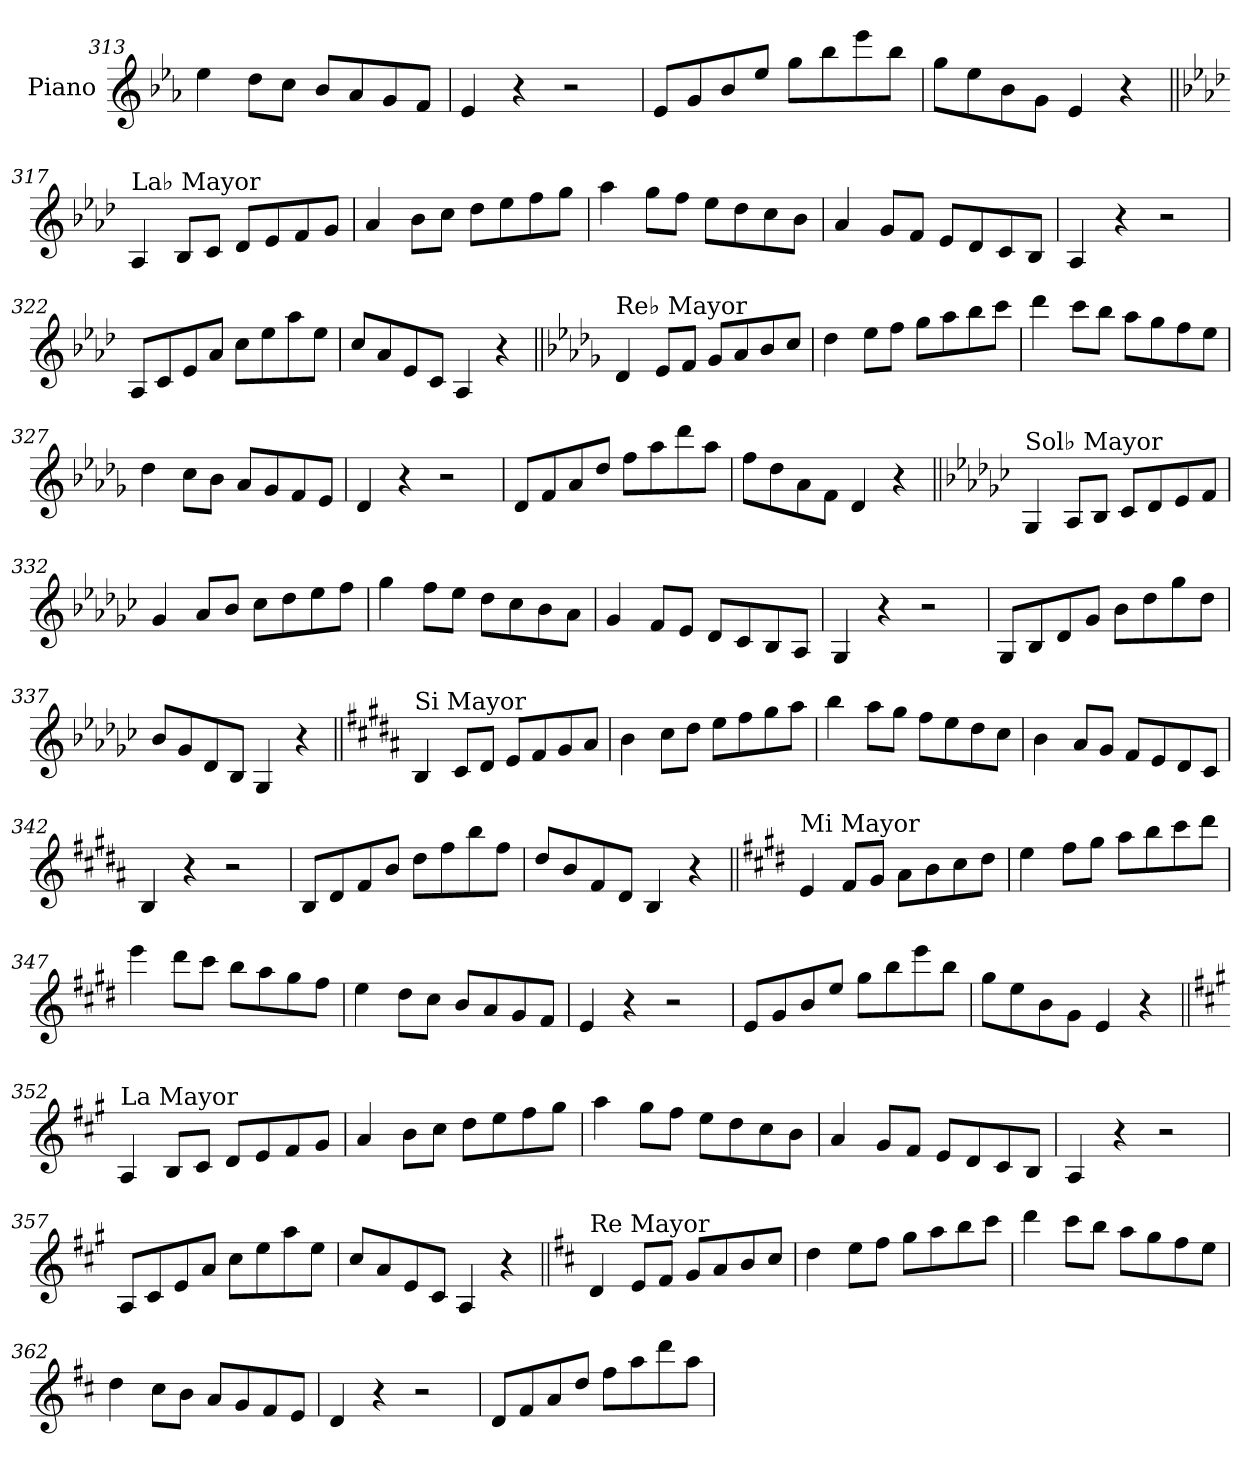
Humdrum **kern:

**kern
*part1
*staff1
*I"Piano
*I'Pno.
*clefG2
*k[b-e-a-]
=313
4ee-\
8dd\L
8cc\J
8b-/L
8a-/
8g/
8f/J
=314
4e-/
4r
2r
=315
8e-/L
8g/
8b-/
8ee-/J
8gg\L
8bb-\
8eee-\
8bb-\J
=316
8gg\L
8ee-\
8b-\
8g\J
4e-/
4r
!!LO:LB:g=z
=317||
*k[b-e-a-d-]
!LO:TX:a:t=La♭ Mayor
4A-/
8B-/L
8c/J
8d-/L
8e-/
8f/
8g/J
=318
4a-/
8b-\L
8cc\J
8dd-\L
8ee-\
8ff\
8gg\J
=319
4aa-\
8gg\L
8ff\J
8ee-\L
8dd-\
8cc\
8b-\J
=320
4a-/
8g/L
8f/J
8e-/L
8d-/
8c/
8B-/J
=321
4A-/
4r
2r
=322
8A-/L
8c/
8e-/
8a-/J
8cc\L
8ee-\
8aa-\
8ee-\J
=323
8cc/L
8a-/
8e-/
8c/J
4A-/
4r
!!LO:LB:g=z
=324||
*k[b-e-a-d-g-]
!LO:TX:a:t=Re♭ Mayor
4d-/
8e-/L
8f/J
8g-/L
8a-/
8b-/
8cc/J
=325
4dd-\
8ee-\L
8ff\J
8gg-\L
8aa-\
8bb-\
8ccc\J
=326
4ddd-\
8ccc\L
8bb-\J
8aa-\L
8gg-\
8ff\
8ee-\J
=327
4dd-\
8cc\L
8b-\J
8a-/L
8g-/
8f/
8e-/J
=328
4d-/
4r
2r
=329
8d-/L
8f/
8a-/
8dd-/J
8ff\L
8aa-\
8ddd-\
8aa-\J
=330
8ff\L
8dd-\
8a-\
8f\J
4d-/
4r
!!LO:LB:g=z
=331||
*k[b-e-a-d-g-c-]
!LO:TX:a:t=Sol♭ Mayor
4G-/
8A-/L
8B-/J
8c-/L
8d-/
8e-/
8f/J
=332
4g-/
8a-/L
8b-/J
8cc-\L
8dd-\
8ee-\
8ff\J
=333
4gg-\
8ff\L
8ee-\J
8dd-\L
8cc-\
8b-\
8a-\J
=334
4g-/
8f/L
8e-/J
8d-/L
8c-/
8B-/
8A-/J
=335
4G-/
4r
2r
=336
8G-/L
8B-/
8d-/
8g-/J
8b-\L
8dd-\
8gg-\
8dd-\J
=337
8b-/L
8g-/
8d-/
8B-/J
4G-/
4r
!!LO:LB:g=z
=338||
*k[f#c#g#d#a#]
!LO:TX:a:t=Si Mayor
4B/
8c#/L
8d#/J
8e/L
8f#/
8g#/
8a#/J
=339
4b\
8cc#\L
8dd#\J
8ee\L
8ff#\
8gg#\
8aa#\J
=340
4bb\
8aa#\L
8gg#\J
8ff#\L
8ee\
8dd#\
8cc#\J
=341
4b\
8a#/L
8g#/J
8f#/L
8e/
8d#/
8c#/J
=342
4B/
4r
2r
=343
8B/L
8d#/
8f#/
8b/J
8dd#\L
8ff#\
8bb\
8ff#\J
=344
8dd#/L
8b/
8f#/
8d#/J
4B/
4r
!!LO:LB:g=z
=345||
*k[f#c#g#d#]
!LO:TX:a:t=Mi Mayor
4e/
8f#/L
8g#/J
8a\L
8b\
8cc#\
8dd#\J
=346
4ee\
8ff#\L
8gg#\J
8aa\L
8bb\
8ccc#\
8ddd#\J
=347
4eee\
8ddd#\L
8ccc#\J
8bb\L
8aa\
8gg#\
8ff#\J
=348
4ee\
8dd#\L
8cc#\J
8b/L
8a/
8g#/
8f#/J
=349
4e/
4r
2r
=350
8e/L
8g#/
8b/
8ee/J
8gg#\L
8bb\
8eee\
8bb\J
=351
8gg#\L
8ee\
8b\
8g#\J
4e/
4r
!!LO:LB:g=z
=352||
*k[f#c#g#]
!LO:TX:a:t=La Mayor
4A/
8B/L
8c#/J
8d/L
8e/
8f#/
8g#/J
=353
4a/
8b\L
8cc#\J
8dd\L
8ee\
8ff#\
8gg#\J
=354
4aa\
8gg#\L
8ff#\J
8ee\L
8dd\
8cc#\
8b\J
=355
4a/
8g#/L
8f#/J
8e/L
8d/
8c#/
8B/J
=356
4A/
4r
2r
=357
8A/L
8c#/
8e/
8a/J
8cc#\L
8ee\
8aa\
8ee\J
=358
8cc#/L
8a/
8e/
8c#/J
4A/
4r
!!LO:LB:g=z
=359||
*k[f#c#]
!LO:TX:a:t=Re Mayor
4d/
8e/L
8f#/J
8g/L
8a/
8b/
8cc#/J
=360
4dd\
8ee\L
8ff#\J
8gg\L
8aa\
8bb\
8ccc#\J
=361
4ddd\
8ccc#\L
8bb\J
8aa\L
8gg\
8ff#\
8ee\J
=362
4dd\
8cc#\L
8b\J
8a/L
8g/
8f#/
8e/J
=363
4d/
4r
2r
=364
8d/L
8f#/
8a/
8dd/J
8ff#\L
8aa\
8ddd\
8aa\J
=
*-
